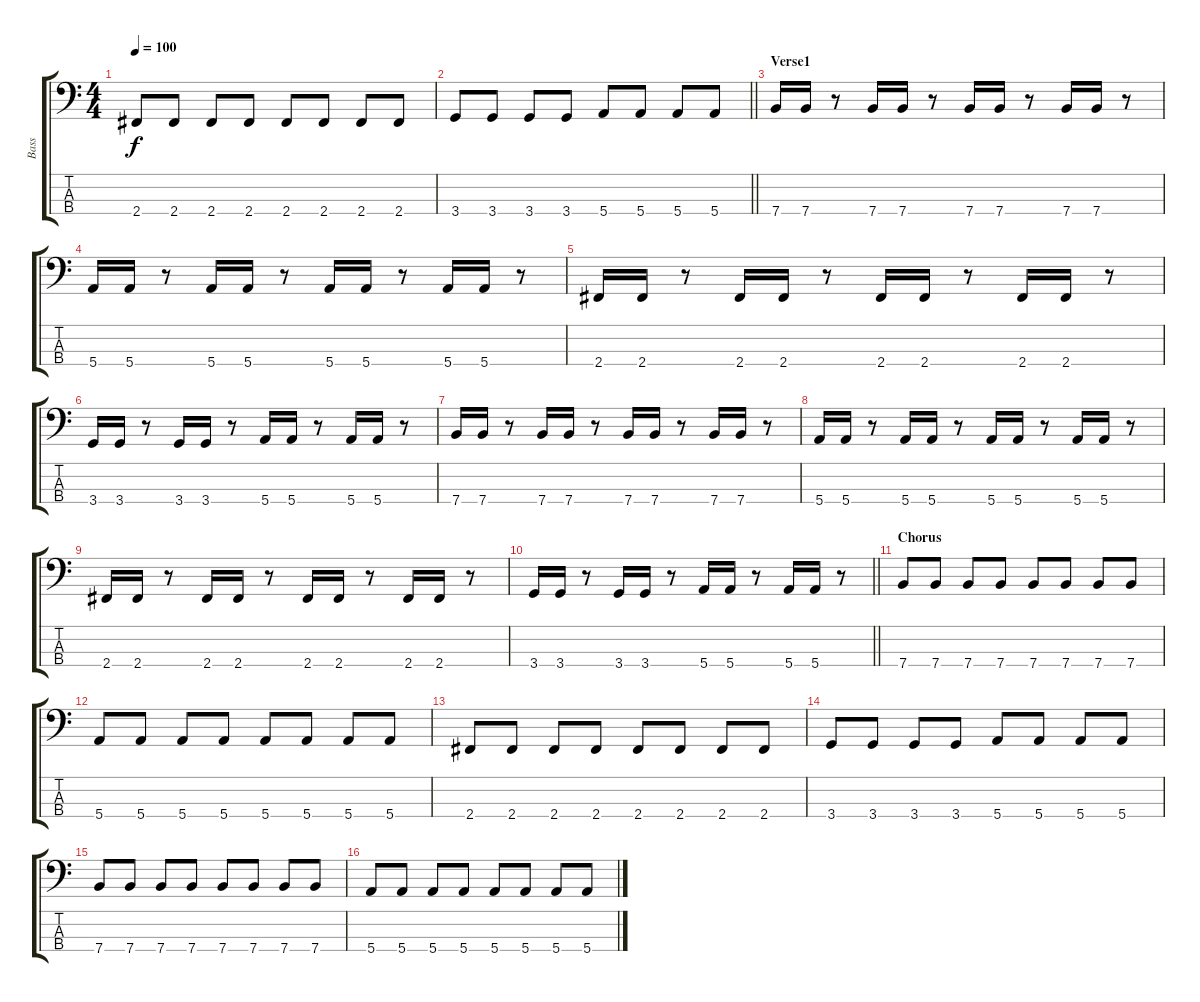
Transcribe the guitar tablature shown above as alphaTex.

\track ("Bass" "Bass") {instrument electricbassfinger}
\staff {score tabs}
\tuning (G2 D2 A1 E1) {hide}
\ts (4 4)
\tempo 100
\clef f4
\ks c
2.4.8{dy f} 2.4.8 2.4.8 2.4.8 2.4.8 2.4.8 2.4.8 2.4.8 |
\barLineRight lightlight
3.4.8 3.4.8 3.4.8 3.4.8 5.4.8 5.4.8 5.4.8 5.4.8 |
\section ("" "Verse1")
7.4.16 7.4.16 r.8 7.4.16 7.4.16 r.8 7.4.16 7.4.16 r.8 7.4.16 7.4.16 r.8 |
5.4.16 5.4.16 r.8 5.4.16 5.4.16 r.8 5.4.16 5.4.16 r.8 5.4.16 5.4.16 r.8 |
2.4.16 2.4.16 r.8 2.4.16 2.4.16 r.8 2.4.16 2.4.16 r.8 2.4.16 2.4.16 r.8 |
3.4.16 3.4.16 r.8 3.4.16 3.4.16 r.8 5.4.16 5.4.16 r.8 5.4.16 5.4.16 r.8 |
7.4.16 7.4.16 r.8 7.4.16 7.4.16 r.8 7.4.16 7.4.16 r.8 7.4.16 7.4.16 r.8 |
5.4.16 5.4.16 r.8 5.4.16 5.4.16 r.8 5.4.16 5.4.16 r.8 5.4.16 5.4.16 r.8 |
2.4.16 2.4.16 r.8 2.4.16 2.4.16 r.8 2.4.16 2.4.16 r.8 2.4.16 2.4.16 r.8 |
\barLineRight lightlight
3.4.16 3.4.16 r.8 3.4.16 3.4.16 r.8 5.4.16 5.4.16 r.8 5.4.16 5.4.16 r.8 |
\section ("" "Chorus")
7.4.8 7.4.8 7.4.8 7.4.8 7.4.8 7.4.8 7.4.8 7.4.8 |
5.4.8 5.4.8 5.4.8 5.4.8 5.4.8 5.4.8 5.4.8 5.4.8 |
2.4.8 2.4.8 2.4.8 2.4.8 2.4.8 2.4.8 2.4.8 2.4.8 |
3.4.8 3.4.8 3.4.8 3.4.8 5.4.8 5.4.8 5.4.8 5.4.8 |
7.4.8 7.4.8 7.4.8 7.4.8 7.4.8 7.4.8 7.4.8 7.4.8 |
5.4.8 5.4.8 5.4.8 5.4.8 5.4.8 5.4.8 5.4.8 5.4.8
